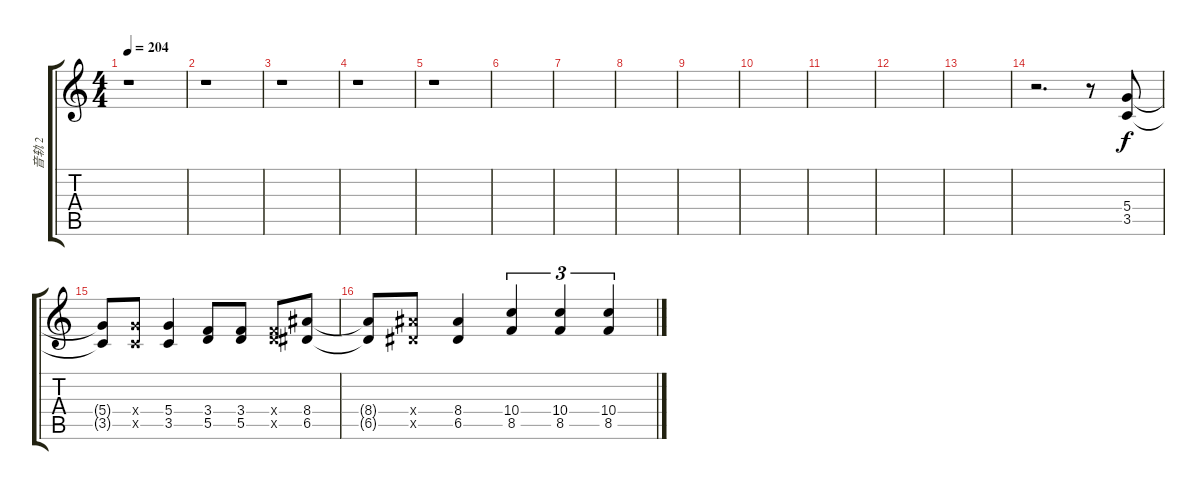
\track ("音轨 2" "音轨 2") {instrument overdrivenguitar}
\staff {score tabs}
\tuning (E4 B3 G3 D3 A2 E2) {hide}
\ts (4 4)
\tempo 204
\clef g2
\ks c
r.1{dy f} |
r.1 |
r.1 |
r.1 |
r.1 |
|
|
|
|
|
|
|
|
r.2{d} r.8 (5.4 3.5).8 |
(5.4{t} 3.5{t}).8 (5.4{x} 3.5{x}).8 (5.4 3.5).4 (3.4 5.5).8 (3.4 5.5).8 (3.4{x} 5.5{x}).8 (8.4 6.5).8 |
(8.4{t} 6.5{t}).8 (8.4{x} 6.5{x}).8 (8.4 6.5).4 (10.4 8.5).4{tu (3 2)} (10.4 8.5).4{tu (3 2)} (10.4 8.5).4{tu (3 2)}
